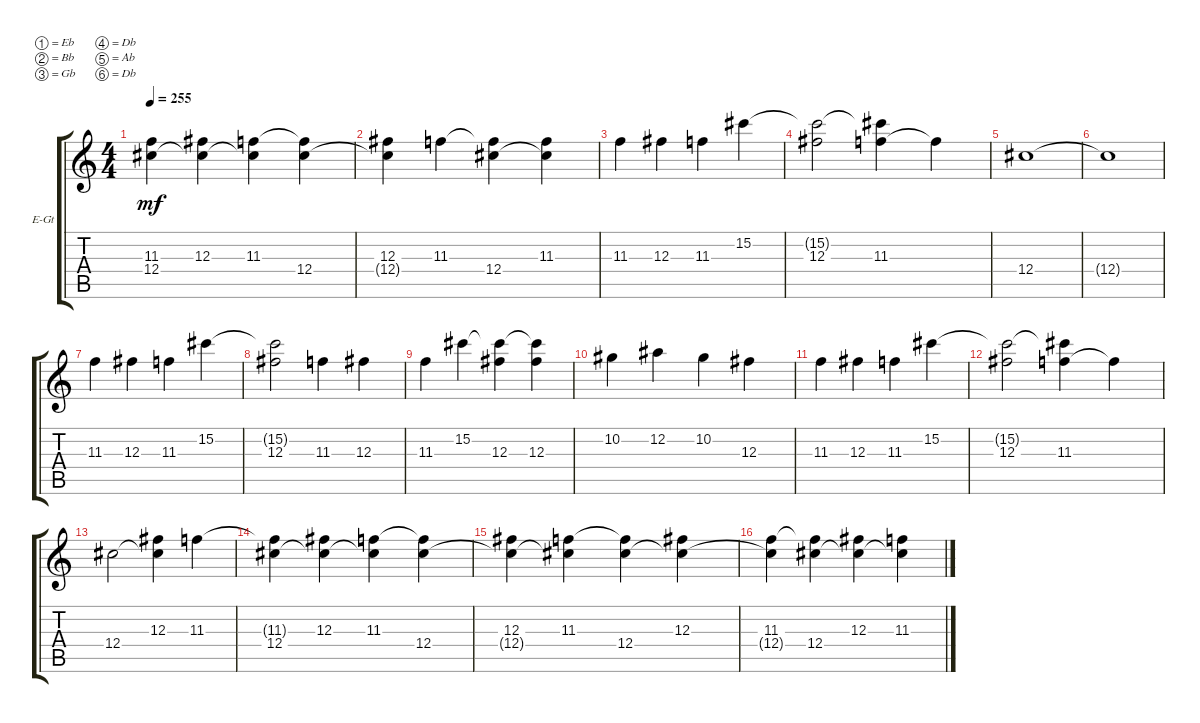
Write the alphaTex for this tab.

\bracketExtendMode groupsimilarinstruments
\firstSystemTrackNameOrientation horizontal
\otherSystemsTrackNameOrientation horizontal
\track ("Guitar One" "E-Gt") {instrument electricguitarclean}
\staff {score tabs}
\tuning (Eb4 Bb3 Gb3 Db3 Ab2 Db2)
\ts (4 4)
\tempo 255
\clef g2
\ks c
(12.4 11.3{t}).4{dy mf} (12.3 12.4{t}).4 (11.3 12.4{t}).4 (12.4 11.3{t}).4 |
(12.3 12.4{t}).4 11.3.4 (12.4 11.3{t}).4 (11.3 12.4{t}).4 |
11.3.4 12.3.4 11.3.4 15.2.4 |
(15.2{t} 12.3).2 (15.2{t} 11.3).4 11.3{t}.4 |
12.4.1 |
12.4{t}.1 |
11.3.4 12.3.4 11.3.4 15.2.4 |
(15.2{t} 12.3).2 11.3.4 12.3.4 |
11.3.4 15.2.4 (15.2{t} 12.3).4 (15.2{t} 12.3).4 |
10.2.4 12.2.4 10.2.4 12.3.4 |
11.3.4 12.3.4 11.3.4 15.2.4 |
(15.2{t} 12.3).2 (15.2{t} 11.3).4 11.3{t}.4 |
12.4.2 (12.3 12.4{t}).4 11.3.4 |
(12.4 11.3{t}).4 (12.3 12.4{t}).4 (11.3 12.4{t}).4 (12.4 11.3{t}).4 |
(12.3 12.4{t}).4 (11.3 12.4{t}).4 (12.4 11.3{t}).4 (12.3 12.4{t}).4 |
(11.3 12.4{t}).4 (12.4 11.3{t}).4 (12.3 12.4{t}).4 (11.3 12.4{t}).4
